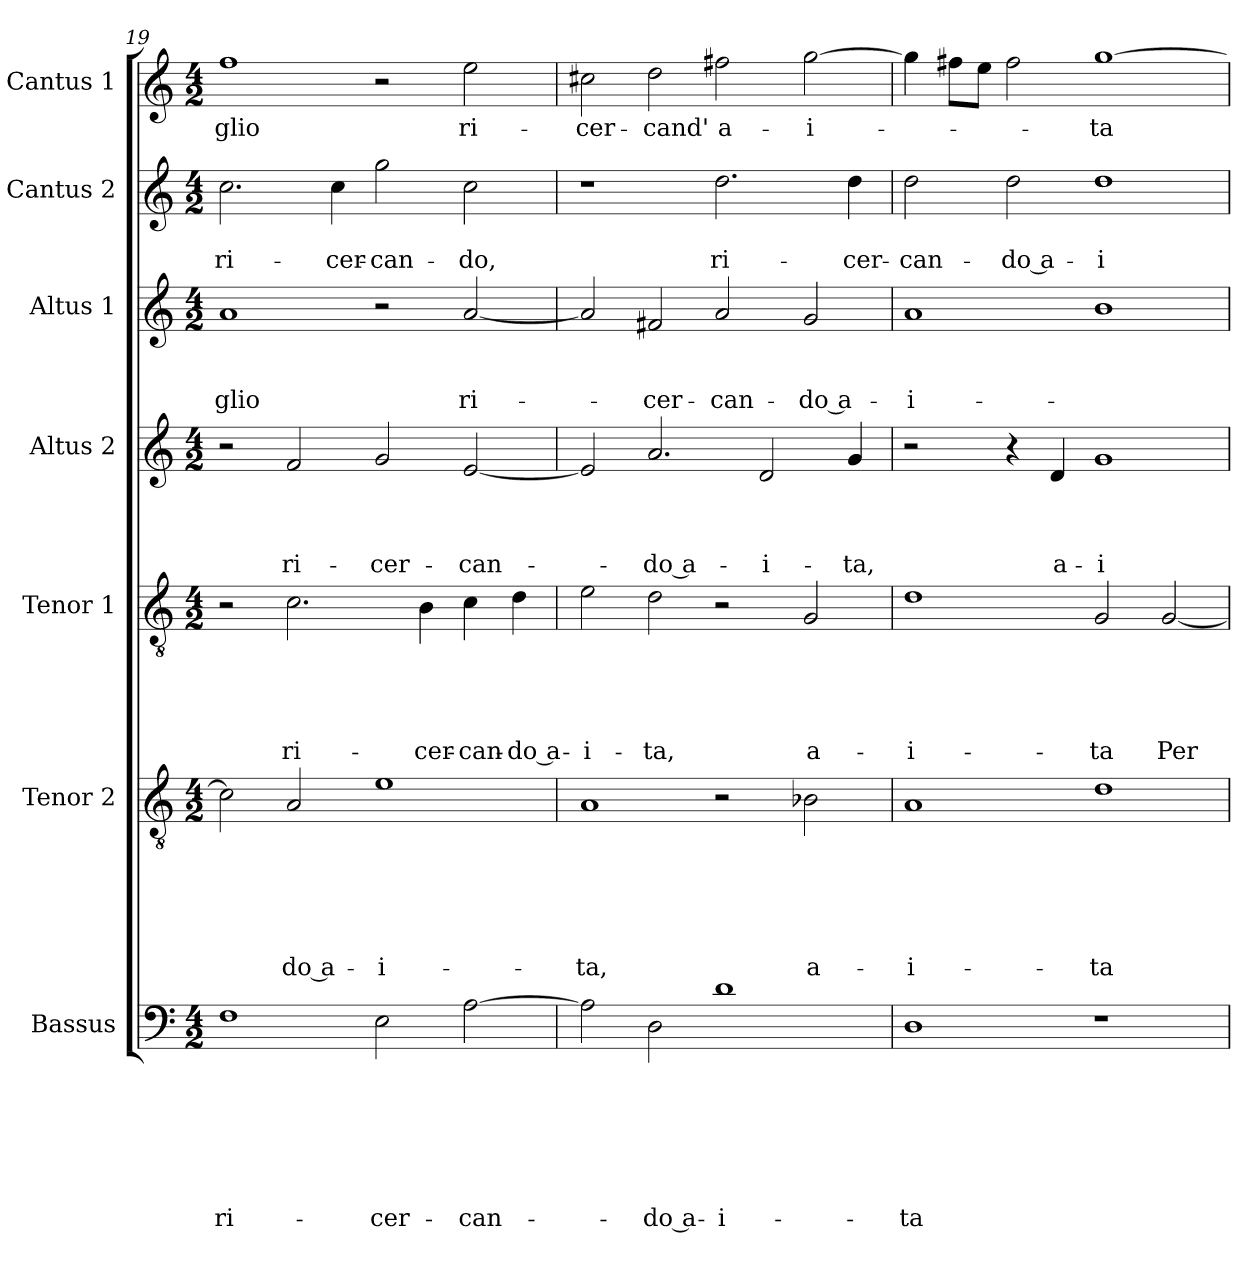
**kern	**text	**text	**text	**text	**text	**text	**text	**kern	**text	**text	**text	**text	**text	**text	**kern	**text	**text	**text	**text	**text	**kern	**text	**text	**text	**text	**kern	**text	**text	**text	**kern	**text	**text	**kern	**text
*part7	*part7	*part7	*part7	*part7	*part7	*part7	*part7	*part6	*part6	*part6	*part6	*part6	*part6	*part6	*part5	*part5	*part5	*part5	*part5	*part5	*part4	*part4	*part4	*part4	*part4	*part3	*part3	*part3	*part3	*part2	*part2	*part2	*part1	*part1
*staff7	*staff7	*staff7	*staff7	*staff7	*staff7	*staff7	*staff7	*staff6	*staff6	*staff6	*staff6	*staff6	*staff6	*staff6	*staff5	*staff5	*staff5	*staff5	*staff5	*staff5	*staff4	*staff4	*staff4	*staff4	*staff4	*staff3	*staff3	*staff3	*staff3	*staff2	*staff2	*staff2	*staff1	*staff1
*I"Bassus	*	*	*	*	*	*	*	*I"Tenor 2	*	*	*	*	*	*	*I"Tenor 1	*	*	*	*	*	*I"Altus 2	*	*	*	*	*I"Altus 1	*	*	*	*I"Cantus 2	*	*	*I"Cantus 1	*
*clefF4	*	*	*	*	*	*	*	*clefGv2	*	*	*	*	*	*	*clefGv2	*	*	*	*	*	*clefG2	*	*	*	*	*clefG2	*	*	*	*clefG2	*	*	*clefG2	*
*k[]	*	*	*	*	*	*	*	*k[]	*	*	*	*	*	*	*k[]	*	*	*	*	*	*k[]	*	*	*	*	*k[]	*	*	*	*k[]	*	*	*k[]	*
*a:	*	*	*	*	*	*	*	*a:	*	*	*	*	*	*	*a:	*	*	*	*	*	*a:	*	*	*	*	*a:	*	*	*	*a:	*	*	*a:	*
*M4/2	*	*	*	*	*	*	*	*M4/2	*	*	*	*	*	*	*M4/2	*	*	*	*	*	*M4/2	*	*	*	*	*M4/2	*	*	*	*M4/2	*	*	*M4/2	*
=19	=19	=19	=19	=19	=19	=19	=19	=19	=19	=19	=19	=19	=19	=19	=19	=19	=19	=19	=19	=19	=19	=19	=19	=19	=19	=19	=19	=19	=19	=19	=19	=19	=19	=19
!	!	!	!	!	!	!	!LO:LY:b	!	!	!	!	!	!	!	!	!	!	!	!	!	!	!	!	!	!	!	!	!	!LO:LY:b	!	!	!LO:LY:b	!	!LO:LY:b
1F	.	.	.	.	.	.	ri-	2c\]	.	.	.	.	.	.	2r	.	.	.	.	.	2r	.	.	.	.	1a	.	.	-glio	2.cc\	.	ri-	1ff	-glio
!	!	!	!	!	!	!	!	!	!	!	!	!	!	!LO:LY:b	!	!	!	!	!	!LO:LY:b	!	!	!	!	!LO:LY:b	!	!	!	!	!	!	!	!	!
.	.	.	.	.	.	.	.	2A/	.	.	.	.	.	-do a-	2.c\	.	.	.	.	ri-	2f/	.	.	.	ri-	.	.	.	.	.	.	.	.	.
!	!	!	!	!	!	!	!	!	!	!	!	!	!	!	!	!	!	!	!	!	!	!	!	!	!	!	!	!	!	!	!	!LO:LY:b	!	!
.	.	.	.	.	.	.	.	.	.	.	.	.	.	.	.	.	.	.	.	.	.	.	.	.	.	.	.	.	.	4cc\	.	-cer-	.	.
!	!	!	!	!	!	!	!LO:LY:b	!	!	!	!	!	!	!LO:LY:b	!	!	!	!	!	!	!	!	!	!	!LO:LY:b	!	!	!	!	!	!	!LO:LY:b	!	!
2E\	.	.	.	.	.	.	-cer-	1e	.	.	.	.	.	-i-	.	.	.	.	.	.	2g/	.	.	.	-cer-	2r	.	.	.	2gg\	.	-can-	2r	.
!	!	!	!	!	!	!	!	!	!	!	!	!	!	!	!	!	!	!	!	!LO:LY:b	!	!	!	!	!	!	!	!	!	!	!	!	!	!
.	.	.	.	.	.	.	.	.	.	.	.	.	.	.	4B\	.	.	.	.	-cer-	.	.	.	.	.	.	.	.	.	.	.	.	.	.
!	!	!	!	!	!	!	!LO:LY:b	!	!	!	!	!	!	!	!	!	!	!	!	!LO:LY:b	!	!	!	!	!LO:LY:b	!	!	!	!LO:LY:b	!	!	!LO:LY:b	!	!LO:LY:b
[2A\	.	.	.	.	.	.	-can-	.	.	.	.	.	.	.	4c\	.	.	.	.	-can-	[2e/	.	.	.	-can-	[2a/	.	.	ri-	2cc\	.	-do,	2ee\	ri-
!	!	!	!	!	!	!	!	!	!	!	!	!	!	!	!	!	!	!	!	!LO:LY:b	!	!	!	!	!	!	!	!	!	!	!	!	!	!
.	.	.	.	.	.	.	.	.	.	.	.	.	.	.	4d\	.	.	.	.	-do a-	.	.	.	.	.	.	.	.	.	.	.	.	.	.
!!LO:LB:g=z
=20	=20	=20	=20	=20	=20	=20	=20	=20	=20	=20	=20	=20	=20	=20	=20	=20	=20	=20	=20	=20	=20	=20	=20	=20	=20	=20	=20	=20	=20	=20	=20	=20	=20	=20
!	!	!	!	!	!	!	!	!	!	!	!	!	!	!LO:LY:b	!	!	!	!	!	!LO:LY:b	!	!	!	!	!	!	!	!	!	!	!	!	!	!LO:LY:b
2A\]	.	.	.	.	.	.	.	1A	.	.	.	.	.	-ta,	2e\	.	.	.	.	-i-	2e/]	.	.	.	.	2a/]	.	.	.	1r	.	.	2cc#X\	-cer-
!	!	!	!	!	!	!	!LO:LY:b	!	!	!	!	!	!	!	!	!	!	!	!	!LO:LY:b	!	!	!	!	!LO:LY:b	!	!	!	!LO:LY:b	!	!	!	!	!LO:LY:b
2D\	.	.	.	.	.	.	-do a-	.	.	.	.	.	.	.	2d\	.	.	.	.	-ta,	2.a/	.	.	.	-do a-	2f#X/	.	.	-cer-	.	.	.	2dd\	-cand'
!	!	!	!	!	!	!	!LO:LY:b	!	!	!	!	!	!	!	!	!	!	!	!	!	!	!	!	!	!	!	!	!	!LO:LY:b	!	!	!LO:LY:b	!	!LO:LY:b
1d	.	.	.	.	.	.	-i-	2r	.	.	.	.	.	.	2r	.	.	.	.	.	.	.	.	.	.	2a/	.	.	-can-	2.dd\	.	ri-	2ff#X\	a-
!	!	!	!	!	!	!	!	!	!	!	!	!	!	!	!	!	!	!	!	!	!	!	!	!	!LO:LY:b	!	!	!	!	!	!	!	!	!
.	.	.	.	.	.	.	.	.	.	.	.	.	.	.	.	.	.	.	.	.	2d/	.	.	.	-i-	.	.	.	.	.	.	.	.	.
!	!	!	!	!	!	!	!	!	!	!	!	!	!	!LO:LY:b	!	!	!	!	!	!LO:LY:b	!	!	!	!	!	!	!	!	!LO:LY:b	!	!	!	!	!LO:LY:b
.	.	.	.	.	.	.	.	2B-X\	.	.	.	.	.	a-	2G/	.	.	.	.	a-	.	.	.	.	.	2g/	.	.	-do a-	.	.	.	[2gg\	-i-
!	!	!	!	!	!	!	!	!	!	!	!	!	!	!	!	!	!	!	!	!	!	!	!	!	!LO:LY:b	!	!	!	!	!	!	!LO:LY:b	!	!
.	.	.	.	.	.	.	.	.	.	.	.	.	.	.	.	.	.	.	.	.	4g/	.	.	.	-ta,	.	.	.	.	4dd\	.	-cer-	.	.
=21	=21	=21	=21	=21	=21	=21	=21	=21	=21	=21	=21	=21	=21	=21	=21	=21	=21	=21	=21	=21	=21	=21	=21	=21	=21	=21	=21	=21	=21	=21	=21	=21	=21	=21
!	!	!	!	!	!	!	!LO:LY:b	!	!	!	!	!	!	!LO:LY:b	!	!	!	!	!	!LO:LY:b	!	!	!	!	!	!	!	!	!LO:LY:b	!	!	!LO:LY:b	!	!
1D	.	.	.	.	.	.	-ta	1A	.	.	.	.	.	-i-	1d	.	.	.	.	-i-	2r	.	.	.	.	1a	.	.	-i-	2dd\	.	-can-	4gg\]	.
.	.	.	.	.	.	.	.	.	.	.	.	.	.	.	.	.	.	.	.	.	.	.	.	.	.	.	.	.	.	.	.	.	8ff#X\L	.
.	.	.	.	.	.	.	.	.	.	.	.	.	.	.	.	.	.	.	.	.	.	.	.	.	.	.	.	.	.	.	.	.	8ee\J	.
!	!	!	!	!	!	!	!	!	!	!	!	!	!	!	!	!	!	!	!	!	!	!	!	!	!	!	!	!	!	!	!	!LO:LY:b	!	!
.	.	.	.	.	.	.	.	.	.	.	.	.	.	.	.	.	.	.	.	.	4r	.	.	.	.	.	.	.	.	2dd\	.	-do a-	2ff#\	.
!	!	!	!	!	!	!	!	!	!	!	!	!	!	!	!	!	!	!	!	!	!	!	!	!	!LO:LY:b	!	!	!	!	!	!	!	!	!
.	.	.	.	.	.	.	.	.	.	.	.	.	.	.	.	.	.	.	.	.	4d/	.	.	.	a-	.	.	.	.	.	.	.	.	.
!	!	!	!	!	!	!	!	!	!	!	!	!	!	!LO:LY:b	!	!	!	!	!	!LO:LY:b	!	!	!	!	!LO:LY:b	!	!	!	!	!	!	!LO:LY:b	!	!LO:LY:b
1r	.	.	.	.	.	.	.	1d	.	.	.	.	.	-ta	2G/	.	.	.	.	-ta	1g	.	.	.	-i-	1b	.	.	.	1dd	.	-i-	[1gg	-ta
!	!	!	!	!	!	!	!	!	!	!	!	!	!	!	!	!	!	!	!	!LO:LY:b	!	!	!	!	!	!	!	!	!	!	!	!	!	!
.	.	.	.	.	.	.	.	.	.	.	.	.	.	.	[2G/	.	.	.	.	Per	.	.	.	.	.	.	.	.	.	.	.	.	.	.
=	=	=	=	=	=	=	=	=	=	=	=	=	=	=	=	=	=	=	=	=	=	=	=	=	=	=	=	=	=	=	=	=	=	=
*-	*-	*-	*-	*-	*-	*-	*-	*-	*-	*-	*-	*-	*-	*-	*-	*-	*-	*-	*-	*-	*-	*-	*-	*-	*-	*-	*-	*-	*-	*-	*-	*-	*-	*-
